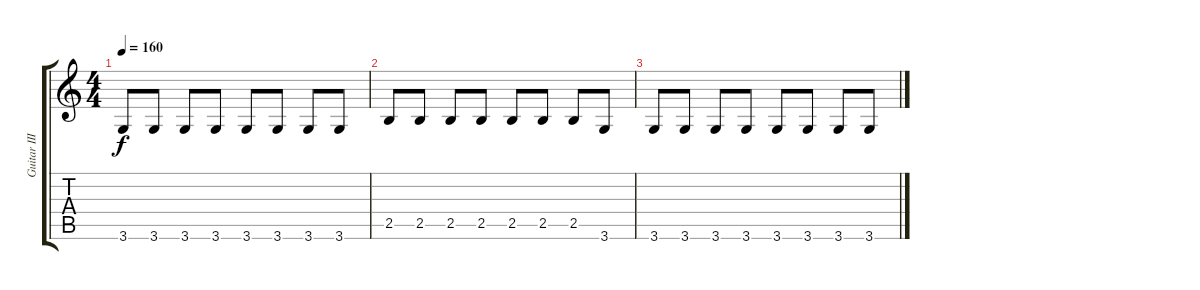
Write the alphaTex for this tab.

\track ("Guitar III" "Guitar III") {instrument electricguitarmuted}
\staff {score tabs}
\tuning (E4 B3 G3 D3 A2 E2) {hide}
\ts (4 4)
\tempo 160
\clef g2
\ks c
3.6.8{dy f} 3.6.8 3.6.8 3.6.8 3.6.8 3.6.8 3.6.8 3.6.8 |
2.5.8 2.5.8 2.5.8 2.5.8 2.5.8 2.5.8 2.5.8 3.6.8 |
3.6.8 3.6.8 3.6.8 3.6.8 3.6.8 3.6.8 3.6.8 3.6.8
